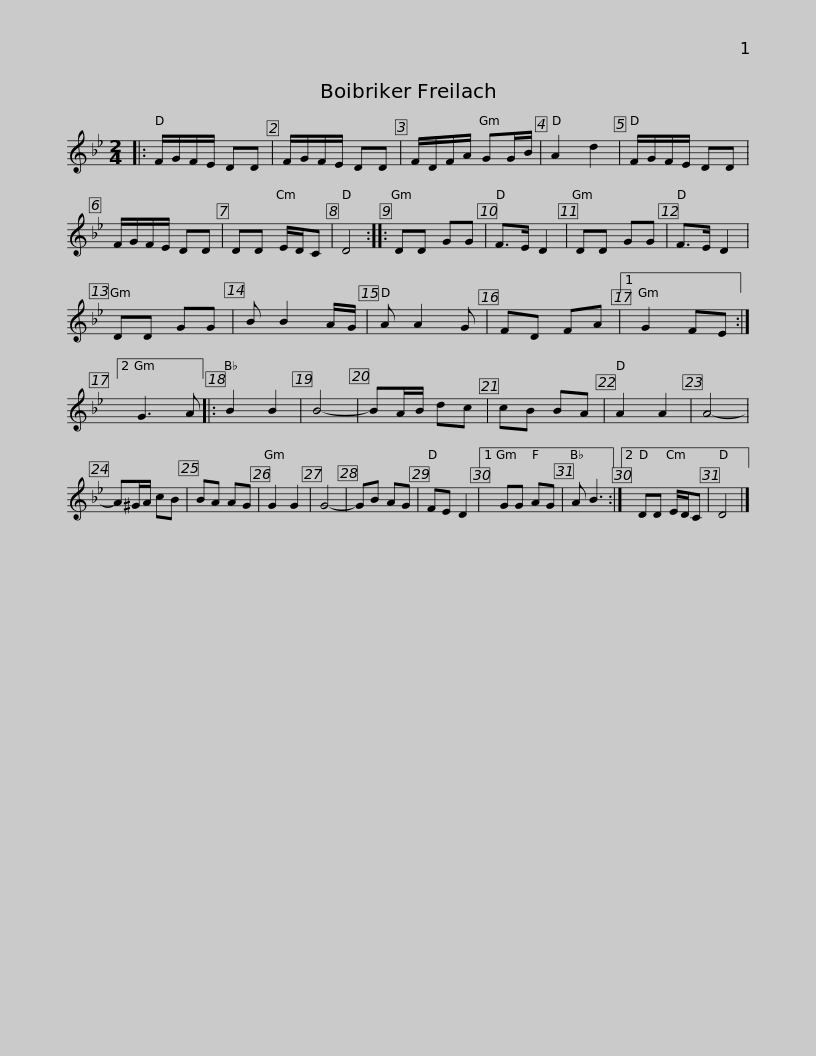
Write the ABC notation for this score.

X:1
L:1/8
M:2/4
I:linebreak $
K:Bb
V:1 treble
V:1
|: F/G/F/E/ DD | F/G/F/E/ DD | F/D/F/A/ GG/B/ | A2 d2 | F/G/F/E/ DD | %5
 F/G/F/E/ DD | DD E/D/C | D4 ::$ DD GG | F>E D2 | %10
 DD GG | F>E D2 | DD GG | B B2 A/G/ | A A2 G | %15
 FD FA |1 G2 FE :|2 G3 A |: B2 B2 |$ B4- | %20
 BA/B/ dc | cB BA | A2 A2 | A4- | A^G/A/ cB | %25
 BA AG | G2 G2 | G4- | GB AG | FE D2 |1 %30
 GG AG |$ A B3 :|2 DD E/D/C | D4 |] %34
